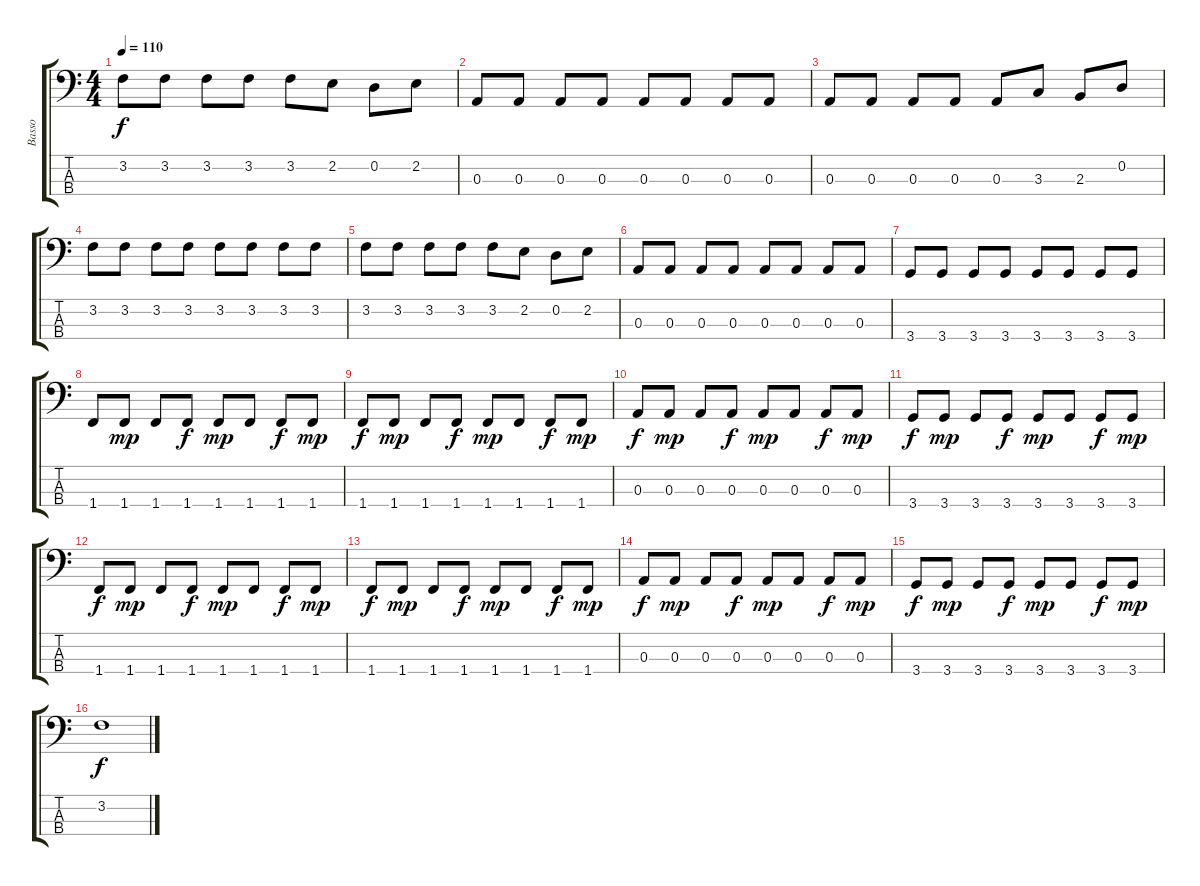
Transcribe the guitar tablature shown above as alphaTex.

\track ("Basso" "Basso") {instrument electricbasspick}
\staff {score tabs}
\tuning (G2 D2 A1 E1) {hide}
\ts (4 4)
\tempo 110
\clef f4
\ks c
3.2.8{dy f} 3.2.8 3.2.8 3.2.8 3.2.8 2.2.8 0.2.8 2.2.8 |
0.3.8 0.3.8 0.3.8 0.3.8 0.3.8 0.3.8 0.3.8 0.3.8 |
0.3.8 0.3.8 0.3.8 0.3.8 0.3.8 3.3.8 2.3.8 0.2.8 |
3.2.8 3.2.8 3.2.8 3.2.8 3.2.8 3.2.8 3.2.8 3.2.8 |
3.2.8 3.2.8 3.2.8 3.2.8 3.2.8 2.2.8 0.2.8 2.2.8 |
0.3.8 0.3.8 0.3.8 0.3.8 0.3.8 0.3.8 0.3.8 0.3.8 |
3.4.8 3.4.8 3.4.8 3.4.8 3.4.8 3.4.8 3.4.8 3.4.8 |
1.4.8 1.4.8{dy mp} 1.4.8 1.4.8{dy f} 1.4.8{dy mp} 1.4.8 1.4.8{dy f} 1.4.8{dy mp} |
1.4.8{dy f} 1.4.8{dy mp} 1.4.8 1.4.8{dy f} 1.4.8{dy mp} 1.4.8 1.4.8{dy f} 1.4.8{dy mp} |
0.3.8{dy f} 0.3.8{dy mp} 0.3.8 0.3.8{dy f} 0.3.8{dy mp} 0.3.8 0.3.8{dy f} 0.3.8{dy mp} |
3.4.8{dy f} 3.4.8{dy mp} 3.4.8 3.4.8{dy f} 3.4.8{dy mp} 3.4.8 3.4.8{dy f} 3.4.8{dy mp} |
1.4.8{dy f} 1.4.8{dy mp} 1.4.8 1.4.8{dy f} 1.4.8{dy mp} 1.4.8 1.4.8{dy f} 1.4.8{dy mp} |
1.4.8{dy f} 1.4.8{dy mp} 1.4.8 1.4.8{dy f} 1.4.8{dy mp} 1.4.8 1.4.8{dy f} 1.4.8{dy mp} |
0.3.8{dy f} 0.3.8{dy mp} 0.3.8 0.3.8{dy f} 0.3.8{dy mp} 0.3.8 0.3.8{dy f} 0.3.8{dy mp} |
3.4.8{dy f} 3.4.8{dy mp} 3.4.8 3.4.8{dy f} 3.4.8{dy mp} 3.4.8 3.4.8{dy f} 3.4.8{dy mp} |
3.2.1{dy f}
